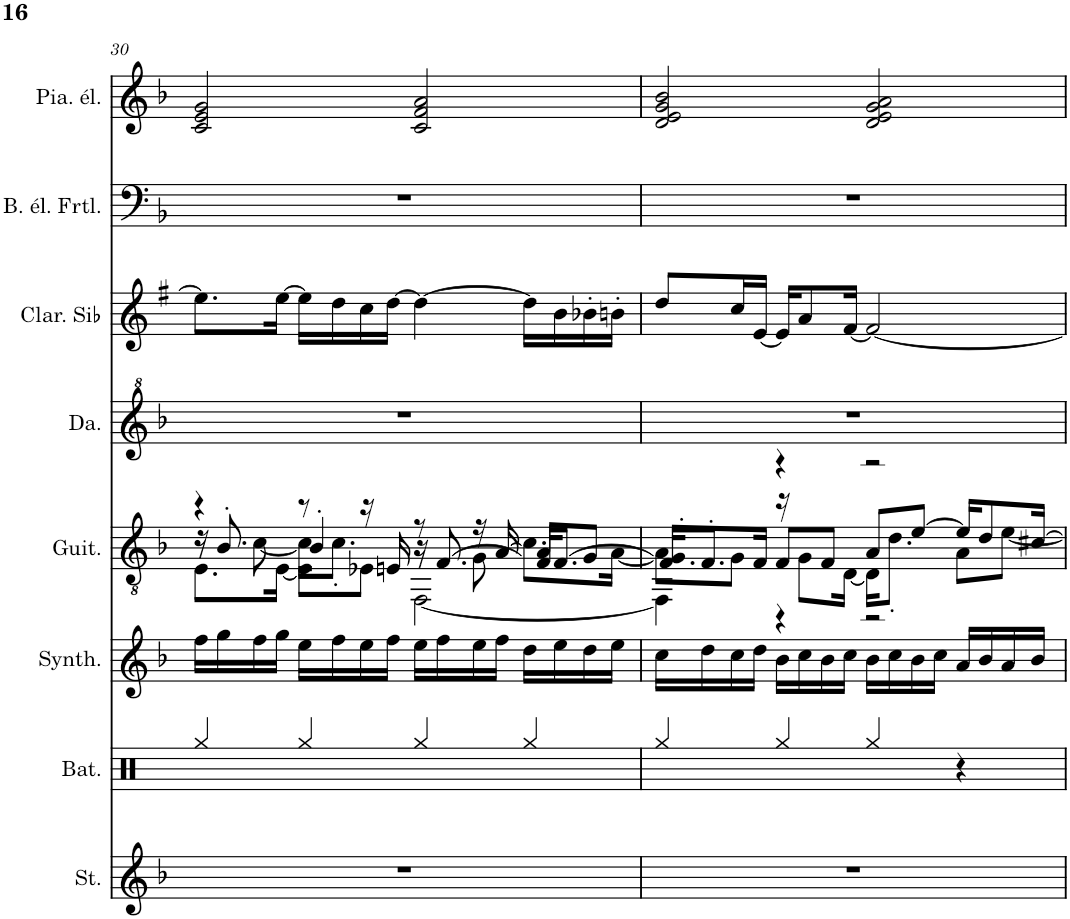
**kern	**kern	**kern	**kern	**kern	**kern	**kern	**kern
*part8	*part7	*part6	*part5	*part4	*part3	*part2	*part1
*staff8	*staff7	*staff6	*staff5	*staff4	*staff3	*staff2	*staff1
*I"Cordes	*I"Batterie	*I"Synthétiseur de dents de scie	*I"Guitare acoustique	*I"Danso	*I"Clarinette en Sib	*I"Basse électrique fretless	*I"Piano électrique
*	*I'Bat.	*I'Synth.	*I'Guit.	*I'Da.	*I'Clar. Sib	*I'B. él. Frtl.	*I'Pia. él.
!!LO:PB:g=z
*clefG2	*clefX	*clefG2	*clefGv2	*clefG^2	*clefG2	*clefF4	*clefG2
*	*	*	*	*	*Trd1c2	*Trd7c12	*
*k[b-]	*k[]	*k[b-]	*k[b-]	*k[b-]	*k[f#]	*k[b-]	*k[b-]
*M4/4	*M4/4	*M4/4	*M4/4	*M4/4	*M4/4	*M4/4	*M4/4
=30	=30	=30	=30	=30	=30	=30	=30
*	*	*	*^	*	*	*	*
*	*	*	*	*^	*	*	*	*
*	*	*	*	*	*^	*	*	*	*
1r	4Rgg/	16ff\LL	4r	8r	16r	8.E\L	1r	8.ee\L]	1r	2c/ 2e/ 2g/
.	.	16gg\	.	.	8.B-'/	.	.	.	.	.
.	.	16ff\	.	[8c\	.	.	.	.	.	.
.	.	16gg\JJ	.	.	.	[16E\Jk	.	[16ee\Jk	.	.
.	4Rgg/	16ee\LL	8r	16c\KL]	4B-'/	8E\L]	.	16ee\LL]	.	.
.	.	16ff\	.	8.c'\J	.	.	.	16dd\	.	.
.	.	16ee\	16r	.	.	8E-X\J	.	16cc\	.	.
.	.	16ff\JJ	16En/	.	.	.	.	[16dd\JJ	.	.
.	4Rgg/	16ee\LL	8r	8r	16r	[2FF\	.	4dd\_	.	2c/ 2f/ 2a/
.	.	16ff\	.	.	[8.F/	.	.	.	.	.
.	.	16ee\	16r	8G\	.	.	.	.	.	.
.	.	16ff\JJ	[16A/	.	.	.	.	.	.	.
.	4Rgg/	16dd\LL	8A/L]	8.c\L	16F/KL]	.	.	16dd\LL]	.	.
.	.	16ee\	.	.	[8.F/J	.	.	16b\	.	.
.	.	16dd\	8G/J	.	.	.	.	16b-X'\	.	.
.	.	16ee\JJ	.	[16A\Jk	.	.	.	16bn'\JJ	.	.
=31	=31	=31	=31	=31	=31	=31	=31	=31	=31	=31
1r	4Rgg/	16cc\LL	8.G'/L	8A\L]	16F/KL]	4FF\]	1r	8dd/L	1r	2d/ 2e/ 2g/ 2b-/
.	.	16dd\	.	.	8.F'/J	.	.	.	.	.
.	.	16cc\	.	8G\J	.	.	.	16cc/L	.	.
.	.	16dd\JJ	16F/Jk	.	.	.	.	[16e/JJ	.	.
.	4Rgg/	16b-\LL	4r	16r	8F/L	4r	.	16e/KL]	.	.
.	.	16cc\	.	8G\L	.	.	.	8a/	.	.
.	.	16b-\	.	.	8F/J	.	.	.	.	.
.	.	16cc\JJ	.	[16D\Jk	.	.	.	[16f#/Jk	.	.
.	4Rgg/	16b-\LL	2r	16D\KL]	8A/L	2r	.	2f#/_	.	2d/ 2e/ 2g/ 2a/
.	.	16cc\	.	8.d'\J	.	.	.	.	.	.
.	.	16b-\	.	.	[8e/J	.	.	.	.	.
.	.	16cc\JJ	.	.	.	.	.	.	.	.
.	4r	16a/LL	.	8A\L	16e/KL]	.	.	.	.	.
.	.	16b-/	.	.	8d/	.	.	.	.	.
.	.	16a/	.	[8e\J	.	.	.	.	.	.
.	.	16b-/JJ	.	.	[16c#X/Jk	.	.	.	.	.
*	*	*	*v	*v	*v	*v	*	*	*	*
=	=	=	=	=	=	=	=
*-	*-	*-	*-	*-	*-	*-	*-
